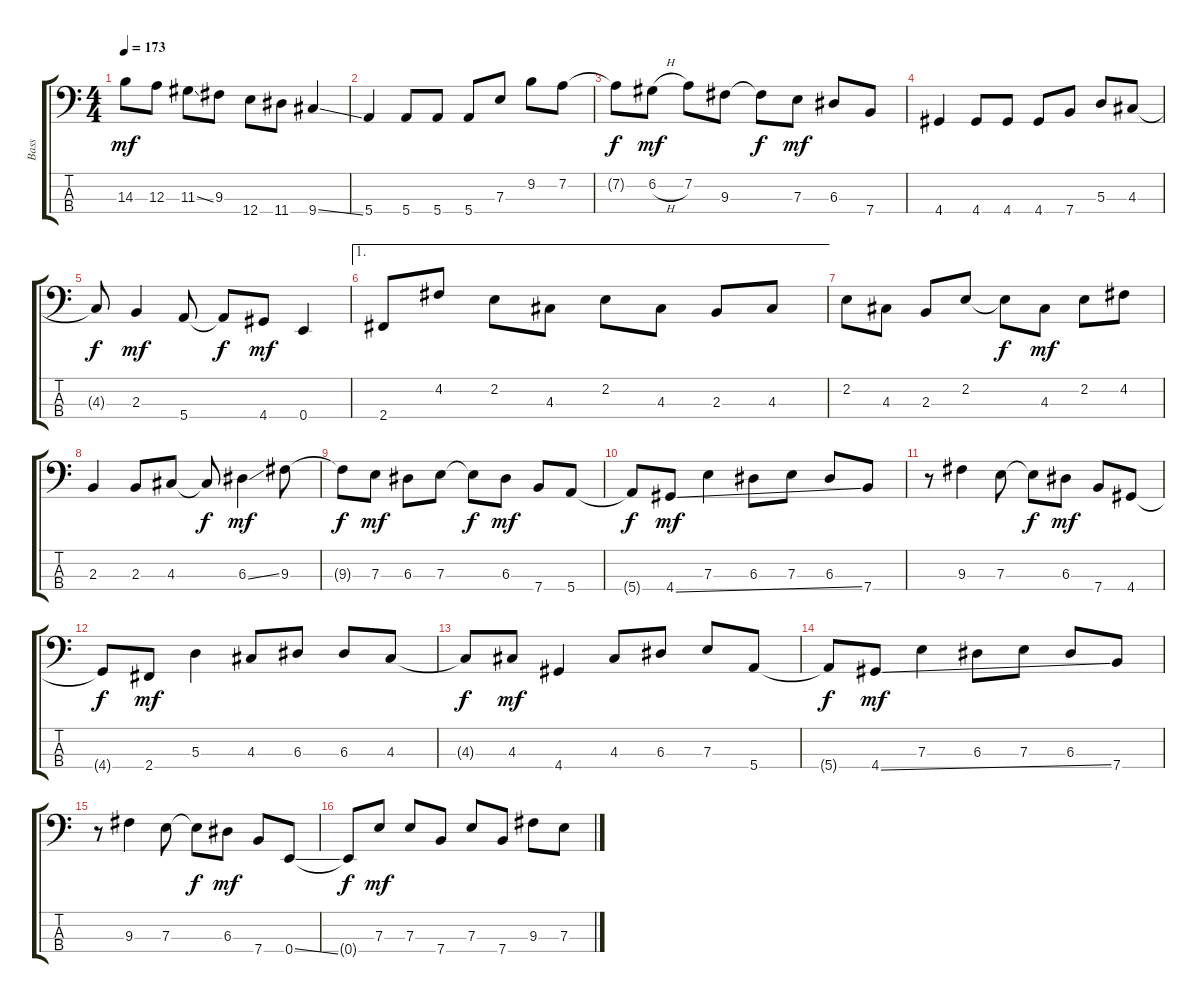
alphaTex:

\track ("Bass" "Bass") {instrument electricbassfinger}
\staff {score tabs}
\tuning (G2 D2 A1 E1) {hide}
\ts (4 4)
\tempo 173
\clef f4
\ks c
14.3.8{dy mf} 12.3.8 11.3{ss}.8 9.3.8 12.4.8 11.4.8 9.4{ss}.4 |
5.4.4 5.4.8 5.4.8 5.4.8 7.3.8 9.2.8 7.2.8 |
7.2{t}.8{dy f} 6.2{h}.8{dy mf} 7.2.8 9.3.8 9.3{t}.8{dy f} 7.3.8{dy mf} 6.3.8 7.4.8 |
4.4.4 4.4.8 4.4.8 4.4.8 7.4.8 5.3.8 4.3.8 |
4.3{t}.8{dy f} 2.3.4{dy mf} 5.4.8 5.4{t}.8{dy f} 4.4.8{dy mf} 0.4.4 |
\ae 1
2.4.8 4.2.8 2.2.8 4.3.8 2.2.8 4.3.8 2.3.8 4.3.8 |
2.2.8 4.3.8 2.3.8 2.2.8 2.2{t}.8{dy f} 4.3.8{dy mf} 2.2.8 4.2.8 |
2.3.4 2.3.8 4.3.8 4.3{t}.8{dy f} 6.3{ss}.4{dy mf} 9.3.8 |
9.3{t}.8{dy f} 7.3.8{dy mf} 6.3.8 7.3.8 7.3{t}.8{dy f} 6.3.8{dy mf} 7.4.8 5.4.8 |
5.4{t}.8{dy f} 4.4{ss}.8{dy mf} 7.3.4 6.3.8 7.3.8 6.3.8 7.4.8 |
r.8 9.3.4 7.3.8 7.3{t}.8{dy f} 6.3.8{dy mf} 7.4.8 4.4.8 |
4.4{t}.8{dy f} 2.4.8{dy mf} 5.3.4 4.3.8 6.3.8 6.3.8 4.3.8 |
4.3{t}.8{dy f} 4.3.8{dy mf} 4.4.4 4.3.8 6.3.8 7.3.8 5.4.8 |
5.4{t}.8{dy f} 4.4{ss}.8{dy mf} 7.3.4 6.3.8 7.3.8 6.3.8 7.4.8 |
r.8 9.3.4 7.3.8 7.3{t}.8{dy f} 6.3.8{dy mf} 7.4.8 0.4{ss}.8 |
0.4{t}.8{dy f} 7.3.8{dy mf} 7.3.8 7.4.8 7.3.8 7.4.8 9.3.8 7.3.8
